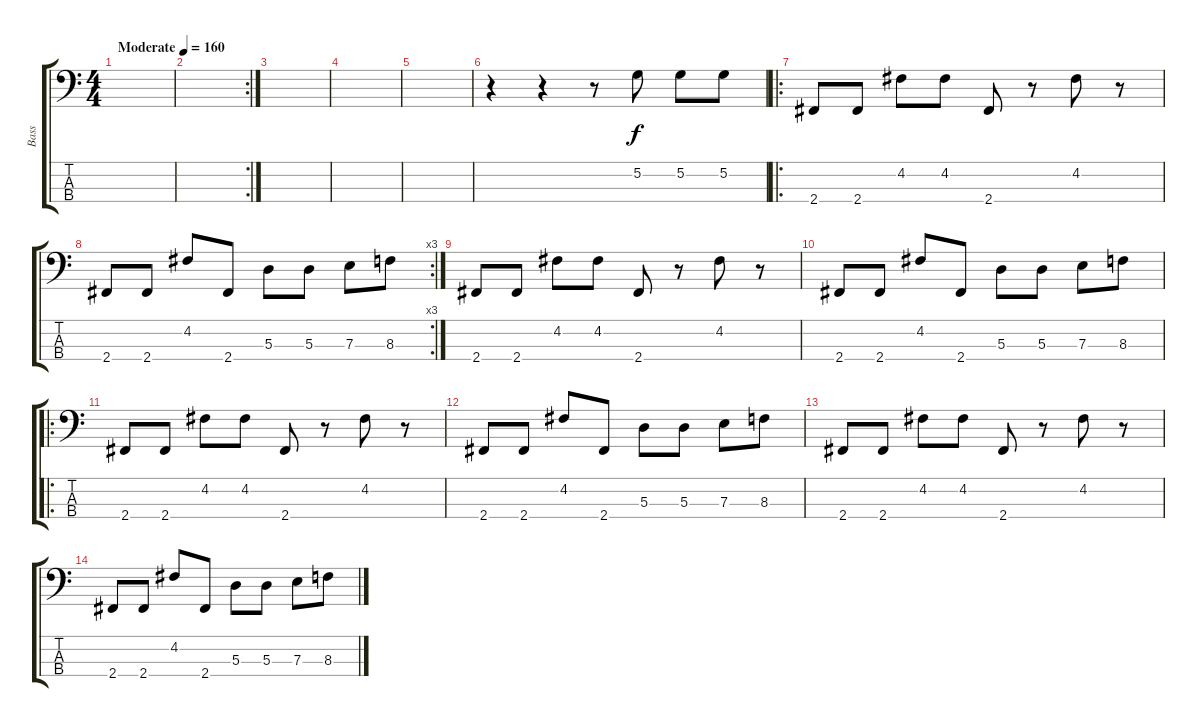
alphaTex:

\track ("Bass" "Bass") {instrument fretlessbass}
\staff {score tabs}
\tuning (G2 D2 A1 E1) {hide}
\ts (4 4)
\tempo (160 "Moderate")
\clef f4
\ks c
|
\rc 2
|
|
|
|
r.4 r.4 r.8 5.2.8 5.2.8 5.2.8 |
\ro
2.4.8 2.4.8 4.2.8 4.2.8 2.4.8 r.8 4.2.8 r.8 |
\rc 3
2.4.8 2.4.8 4.2.8 2.4.8 5.3.8 5.3.8 7.3.8 8.3.8 |
2.4.8 2.4.8 4.2.8 4.2.8 2.4.8 r.8 4.2.8 r.8 |
2.4.8 2.4.8 4.2.8 2.4.8 5.3.8 5.3.8 7.3.8 8.3.8 |
\ro
2.4.8 2.4.8 4.2.8 4.2.8 2.4.8 r.8 4.2.8 r.8 |
2.4.8 2.4.8 4.2.8 2.4.8 5.3.8 5.3.8 7.3.8 8.3.8 |
2.4.8 2.4.8 4.2.8 4.2.8 2.4.8 r.8 4.2.8 r.8 |
2.4.8 2.4.8 4.2.8 2.4.8 5.3.8 5.3.8 7.3.8 8.3.8
